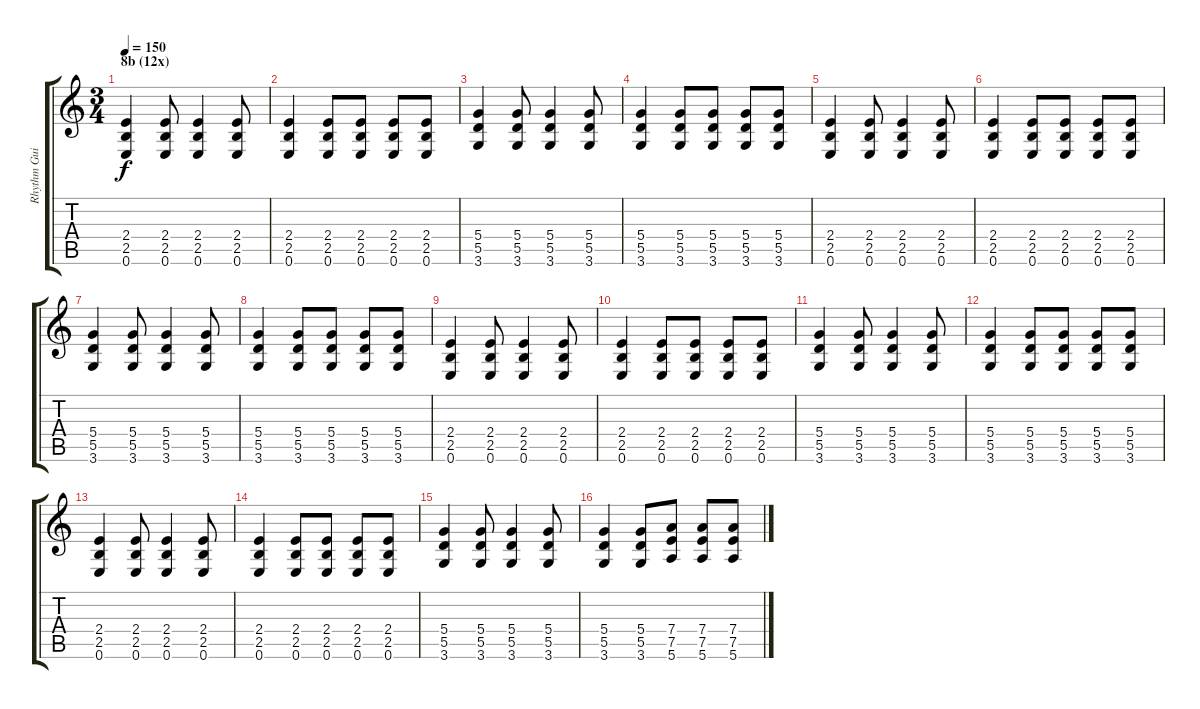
\track ("Rhythm Guitar" "Rhythm Gui") {instrument distortionguitar}
\staff {score tabs}
\tuning (E4 B3 G3 D3 A2 E2) {hide}
\ts (3 4)
\section ("" "8b (12x)")
\tempo 150
\clef g2
\ks c
(2.4 2.5 0.6).4{dy f} (2.4 2.5 0.6).8 (2.4 2.5 0.6).4 (2.4 2.5 0.6).8 |
(2.4 2.5 0.6).4 (2.4 2.5 0.6).8 (2.4 2.5 0.6).8 (2.4 2.5 0.6).8 (2.4 2.5 0.6).8 |
(5.4 5.5 3.6).4 (5.4 5.5 3.6).8 (5.4 5.5 3.6).4 (5.4 5.5 3.6).8 |
(5.4 5.5 3.6).4 (5.4 5.5 3.6).8 (5.4 5.5 3.6).8 (5.4 5.5 3.6).8 (5.4 5.5 3.6).8 |
(2.4 2.5 0.6).4 (2.4 2.5 0.6).8 (2.4 2.5 0.6).4 (2.4 2.5 0.6).8 |
(2.4 2.5 0.6).4 (2.4 2.5 0.6).8 (2.4 2.5 0.6).8 (2.4 2.5 0.6).8 (2.4 2.5 0.6).8 |
(5.4 5.5 3.6).4 (5.4 5.5 3.6).8 (5.4 5.5 3.6).4 (5.4 5.5 3.6).8 |
(5.4 5.5 3.6).4 (5.4 5.5 3.6).8 (5.4 5.5 3.6).8 (5.4 5.5 3.6).8 (5.4 5.5 3.6).8 |
(2.4 2.5 0.6).4 (2.4 2.5 0.6).8 (2.4 2.5 0.6).4 (2.4 2.5 0.6).8 |
(2.4 2.5 0.6).4 (2.4 2.5 0.6).8 (2.4 2.5 0.6).8 (2.4 2.5 0.6).8 (2.4 2.5 0.6).8 |
(5.4 5.5 3.6).4 (5.4 5.5 3.6).8 (5.4 5.5 3.6).4 (5.4 5.5 3.6).8 |
(5.4 5.5 3.6).4 (5.4 5.5 3.6).8 (5.4 5.5 3.6).8 (5.4 5.5 3.6).8 (5.4 5.5 3.6).8 |
(2.4 2.5 0.6).4 (2.4 2.5 0.6).8 (2.4 2.5 0.6).4 (2.4 2.5 0.6).8 |
(2.4 2.5 0.6).4 (2.4 2.5 0.6).8 (2.4 2.5 0.6).8 (2.4 2.5 0.6).8 (2.4 2.5 0.6).8 |
(5.4 5.5 3.6).4 (5.4 5.5 3.6).8 (5.4 5.5 3.6).4 (5.4 5.5 3.6).8 |
(5.4 5.5 3.6).4 (5.4 5.5 3.6).8 (7.4 7.5 5.6).8 (7.4 7.5 5.6).8 (7.4 7.5 5.6).8
